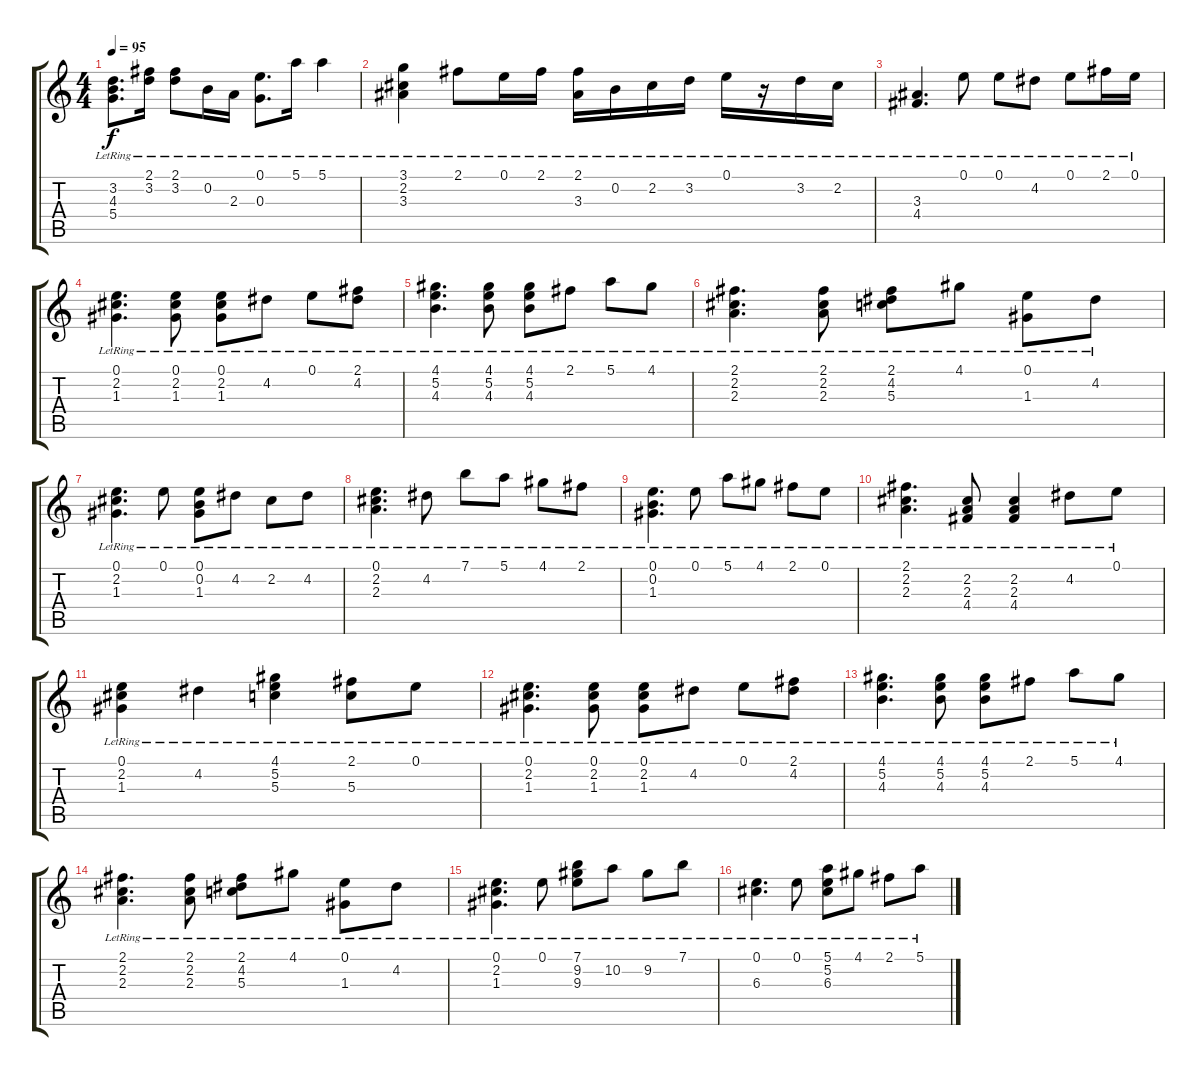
\track "" {instrument acousticguitarsteel}
\staff {score tabs}
\tuning (E4 B3 G3 D3 A2 E2) {hide}
\ts (4 4)
\tempo 95
\clef g2
\ks c
(3.2{lr} 4.3{lr} 5.4{lr}).8{d dy f} (2.1{lr} 3.2{lr}).16 (2.1{lr} 3.2{lr}).8 0.2{lr}.16 2.3{lr}.16 (0.1{lr} 0.3{lr}).8{d} 5.1{lr}.16 5.1{lr}.4 |
(3.1{lr} 2.2{lr} 3.3{lr}).4 2.1{lr}.8 0.1{lr}.16 2.1{lr}.16 (2.1{lr} 3.3{lr}).16 0.2{lr}.16 2.2{lr}.16 3.2{lr}.16 0.1{lr}.16 r.16 3.2{lr}.16 2.2{lr}.16 |
(3.3{lr} 4.4{lr}).4{d} 0.1{lr}.8 0.1{lr}.8 4.2{lr}.8 0.1{lr}.8 2.1{lr}.16 0.1{lr}.16 |
(0.1{lr} 2.2{lr} 1.3{lr}).4{d} (0.1{lr} 2.2{lr} 1.3{lr}).8 (0.1{lr} 2.2{lr} 1.3{lr}).8 4.2{lr}.8 0.1{lr}.8 (2.1{lr} 4.2{lr}).8 |
(4.1{lr} 5.2{lr} 4.3{lr}).4{d} (4.1{lr} 5.2{lr} 4.3{lr}).8 (4.1{lr} 5.2{lr} 4.3{lr}).8 2.1{lr}.8 5.1{lr}.8 4.1{lr}.8 |
(2.1{lr} 2.2{lr} 2.3{lr}).4{d} (2.1{lr} 2.2{lr} 2.3{lr}).8 (2.1{lr} 4.2{lr} 5.3{lr}).8 4.1{lr}.8 (0.1{lr} 1.3{lr}).8 4.2{lr}.8 |
(0.1{lr} 2.2{lr} 1.3{lr}).4{d} 0.1{lr}.8 (0.1{lr} 0.2{lr} 1.3{lr}).8 4.2{lr}.8 2.2{lr}.8 4.2{lr}.8 |
(0.1{lr} 2.2{lr} 2.3{lr}).4{d} 4.2{lr}.8 7.1{lr}.8 5.1{lr}.8 4.1{lr}.8 2.1{lr}.8 |
(0.1{lr} 0.2{lr} 1.3{lr}).4{d} 0.1{lr}.8 5.1{lr}.8 4.1{lr}.8 2.1{lr}.8 0.1{lr}.8 |
(2.1{lr} 2.2{lr} 2.3{lr}).4{d} (2.2{lr} 2.3{lr} 4.4{lr}).8 (2.2{lr} 2.3{lr} 4.4{lr}).4 4.2{lr}.8 0.1{lr}.8 |
(0.1{lr} 2.2{lr} 1.3{lr}).4 4.2{lr}.4 (4.1{lr} 5.2{lr} 5.3{lr}).4 (2.1{lr} 5.3{lr}).8 0.1{lr}.8 |
(0.1{lr} 2.2{lr} 1.3{lr}).4{d} (0.1{lr} 2.2{lr} 1.3{lr}).8 (0.1{lr} 2.2{lr} 1.3{lr}).8 4.2{lr}.8 0.1{lr}.8 (2.1{lr} 4.2{lr}).8 |
(4.1{lr} 5.2{lr} 4.3{lr}).4{d} (4.1{lr} 5.2{lr} 4.3{lr}).8 (4.1{lr} 5.2{lr} 4.3{lr}).8 2.1{lr}.8 5.1{lr}.8 4.1{lr}.8 |
(2.1{lr} 2.2{lr} 2.3{lr}).4{d} (2.1{lr} 2.2{lr} 2.3{lr}).8 (2.1{lr} 4.2{lr} 5.3{lr}).8 4.1{lr}.8 (0.1{lr} 1.3{lr}).8 4.2{lr}.8 |
(0.1{lr} 2.2{lr} 1.3{lr}).4{d} 0.1{lr}.8 (7.1{lr} 9.2{lr} 9.3{lr}).8 10.2{lr}.8 9.2{lr}.8 7.1{lr}.8 |
(0.1{lr} 6.3{lr}).4{d} 0.1{lr}.8 (5.1{lr} 5.2{lr} 6.3{lr}).8 4.1{lr}.8 2.1{lr}.8 5.1{lr}.8
